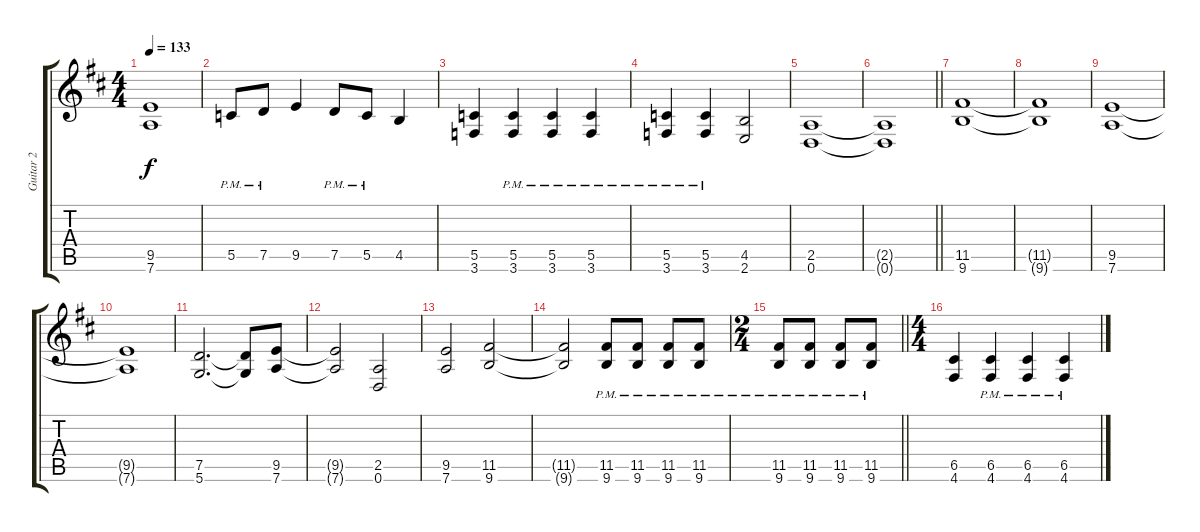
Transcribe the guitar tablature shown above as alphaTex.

\track ("Guitar 2" "Guitar 2") {instrument overdrivenguitar}
\staff {score tabs}
\tuning (D4 A3 F3 C3 G2 D2) {hide}
\ts (4 4)
\tempo 133
\clef g2
\ks bminor
(9.5 7.6).1{dy f} |
5.5{pm}.8 7.5{pm}.8 9.5.4 7.5{pm}.8 5.5{pm}.8 4.5.4 |
(5.5 3.6).4 (5.5 3.6{pm}).4 (5.5 3.6{pm}).4 (5.5 3.6{pm}).4 |
(5.5 3.6{pm}).4 (5.5 3.6{pm}).4 (4.5 2.6).2 |
(2.5 0.6).1 |
\barLineRight lightlight
(2.5{t} 0.6{t}).1 |
(11.5 9.6).1 |
(11.5{t} 9.6{t}).1 |
(9.5 7.6).1 |
(9.5{t} 7.6{t}).1 |
(7.5 5.6).2{d} (7.5{t} 5.6{t}).8 (9.5 7.6).8 |
(9.5{t} 7.6{t}).2 (2.5 0.6).2 |
(9.5 7.6).2 (11.5 9.6).2 |
(11.5{t} 9.6{t}).2 (11.5{pm} 9.6{pm}).8 (11.5{pm} 9.6{pm}).8 (11.5{pm} 9.6{pm}).8 (11.5{pm} 9.6{pm}).8 |
\ts (2 4)
\barLineRight lightlight
(11.5{pm} 9.6{pm}).8 (11.5{pm} 9.6{pm}).8 (11.5{pm} 9.6{pm}).8 (11.5{pm} 9.6{pm}).8 |
\ts (4 4)
(6.5 4.6).4 (6.5{pm} 4.6).4 (6.5{pm} 4.6).4 (6.5{pm} 4.6).4
